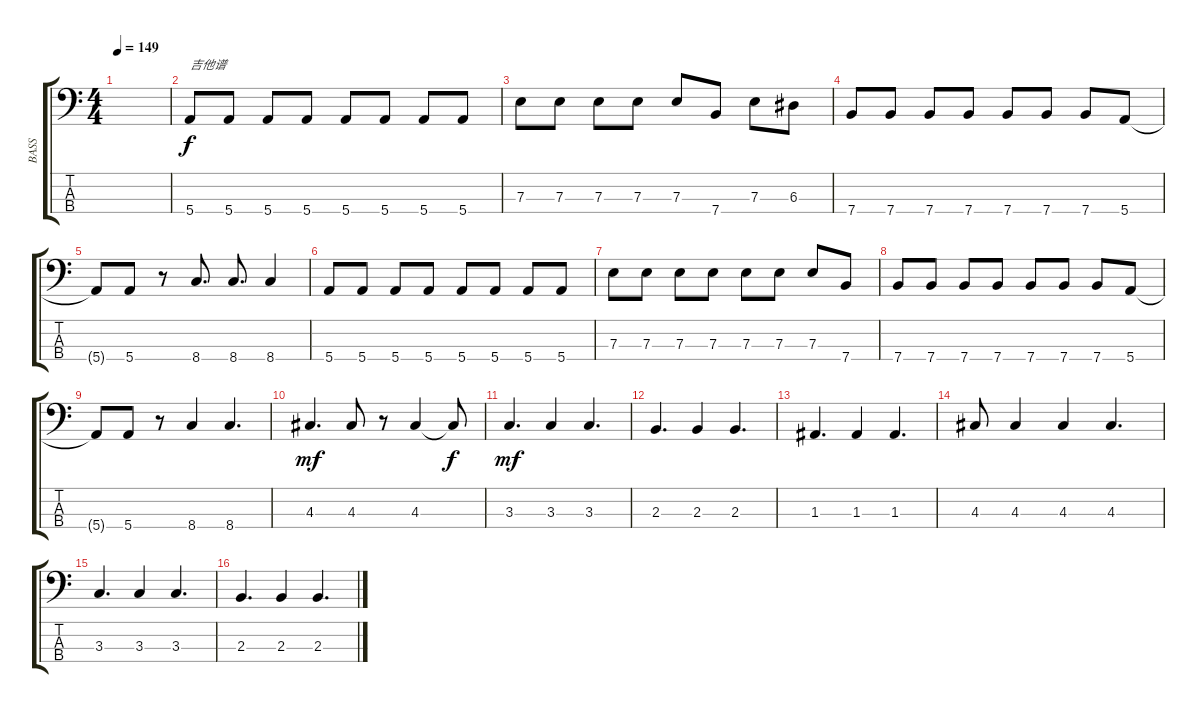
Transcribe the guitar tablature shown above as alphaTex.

\track ("BASS" "BASS") {instrument electricbasspick}
\staff {score tabs}
\tuning (G2 D2 A1 E1) {hide}
\ts (4 4)
\tempo 149
\clef f4
\ks c
|
5.4.8{txt "吉他谱"} 5.4.8 5.4.8 5.4.8 5.4.8 5.4.8 5.4.8 5.4.8 |
7.3.8 7.3.8 7.3.8 7.3.8 7.3.8 7.4.8 7.3.8 6.3.8 |
7.4.8 7.4.8 7.4.8 7.4.8 7.4.8 7.4.8 7.4.8 5.4.8 |
5.4{t}.8 5.4.8 r.8 8.4.8{d} 8.4.8{d} 8.4.4 |
5.4.8 5.4.8 5.4.8 5.4.8 5.4.8 5.4.8 5.4.8 5.4.8 |
7.3.8 7.3.8 7.3.8 7.3.8 7.3.8 7.3.8 7.3.8 7.4.8 |
7.4.8 7.4.8 7.4.8 7.4.8 7.4.8 7.4.8 7.4.8 5.4.8 |
5.4{t}.8 5.4.8 r.8 8.4.4 8.4.4{d} |
4.3.4{d dy mf} 4.3.8 r.8 4.3.4 4.3{t}.8{dy f} |
3.3.4{d dy mf} 3.3.4 3.3.4{d} |
2.3.4{d} 2.3.4 2.3.4{d} |
1.3.4{d} 1.3.4 1.3.4{d} |
4.3.8 4.3.4 4.3.4 4.3.4{d} |
3.3.4{d} 3.3.4 3.3.4{d} |
2.3.4{d} 2.3.4 2.3.4{d}
